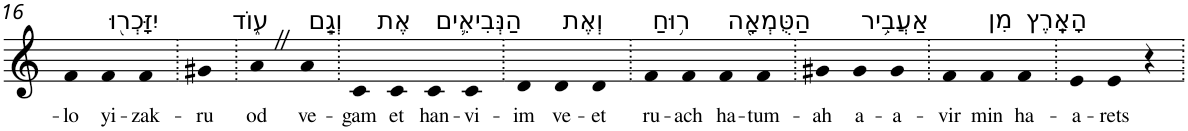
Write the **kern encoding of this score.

**kern	**text
*part1	*part1
*staff1	*staff1
*I"Piano	*
*I'Pno	*
!!LO:PB:g=z
*clefG2	*
*k[]	*
=16	=16
!	!LO:LY:b
4f	-lo
!LO:TX:a:t=יִזָּכְר֖וּ	!
!	!LO:LY:b
4f	yi-
!	!LO:LY:b
4f	-zak-
=17.	=17.
!	!LO:LY:b
4g#X	-ru
=18.	=18.
!LO:TX:a:t=ע֑וֹד	!
!	!LO:LY:b
4aZ	od
!LO:TX:a:t=וְגַ֧ם	!
!	!LO:LY:b
4a	ve-
=19.	=19.
!	!LO:LY:b
4c	-gam
!LO:TX:a:t=אֶת	!
!	!LO:LY:b
4c	et
!LO:TX:a:t=הַנְּבִיאִ֛ים	!
!	!LO:LY:b
4c	han-
!	!LO:LY:b
4c	-vi-
=20.	=20.
!	!LO:LY:b
4d	-im
!LO:TX:a:t=וְאֶת	!
!	!LO:LY:b
4d	ve-
!	!LO:LY:b
4d	-et
=21.	=21.
!LO:TX:a:t=ר֥וּחַ	!
!	!LO:LY:b
4f	ru-
!	!LO:LY:b
4f	-ach
!LO:TX:a:t=הַטֻּמְאָ֖ה	!
!	!LO:LY:b
4f	ha-
!	!LO:LY:b
4f	-tum-
=22.	=22.
!	!LO:LY:b
4g#X	-ah
!LO:TX:a:t=אַעֲבִ֥יר	!
!	!LO:LY:b
4g#	a-
!	!LO:LY:b
4g#	-a-
=23.	=23.
!	!LO:LY:b
4f	-vir
!LO:TX:a:t=מִן	!
!	!LO:LY:b
4f	min
!LO:TX:a:t=הָאָֽרֶץ	!
!	!LO:LY:b
4f	ha-
=24.	=24.
!	!LO:LY:b
4e	-a-
!	!LO:LY:b
4e	-rets
4r	.
=.	=.
*-	*-
